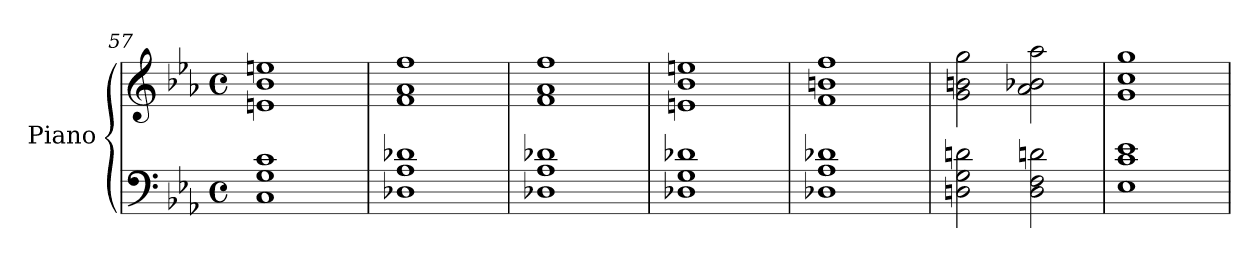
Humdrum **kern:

**kern	**kern
*part1	*part1
*staff2	*staff1
*I"Piano	*
*I'Pno.	*
*clefF4	*clefG2
*k[b-e-a-]	*k[b-e-a-]
*M4/4	*M4/4
*met(c)	*met(c)
=57	=57
1C 1G 1c	1en 1b- 1een
=58	=58
1D-X 1A- 1d-X	1f 1a- 1ff
=59	=59
1D-X 1A- 1d-X	1f 1a- 1ff
=60	=60
1D-X 1G 1d-X	1en 1b- 1een
=61	=61
1D-X 1A- 1d-X	1f 1bn 1ff
!!LO:LB:g=z
=62	=62
2Dn\ 2G\ 2dn\	2g\ 2bn\ 2gg\
2D\ 2F\ 2dn\	2a-\ 2b-X\ 2aa-\
=63	=63
1E- 1c 1e-	1g 1cc 1gg
=	=
*-	*-
